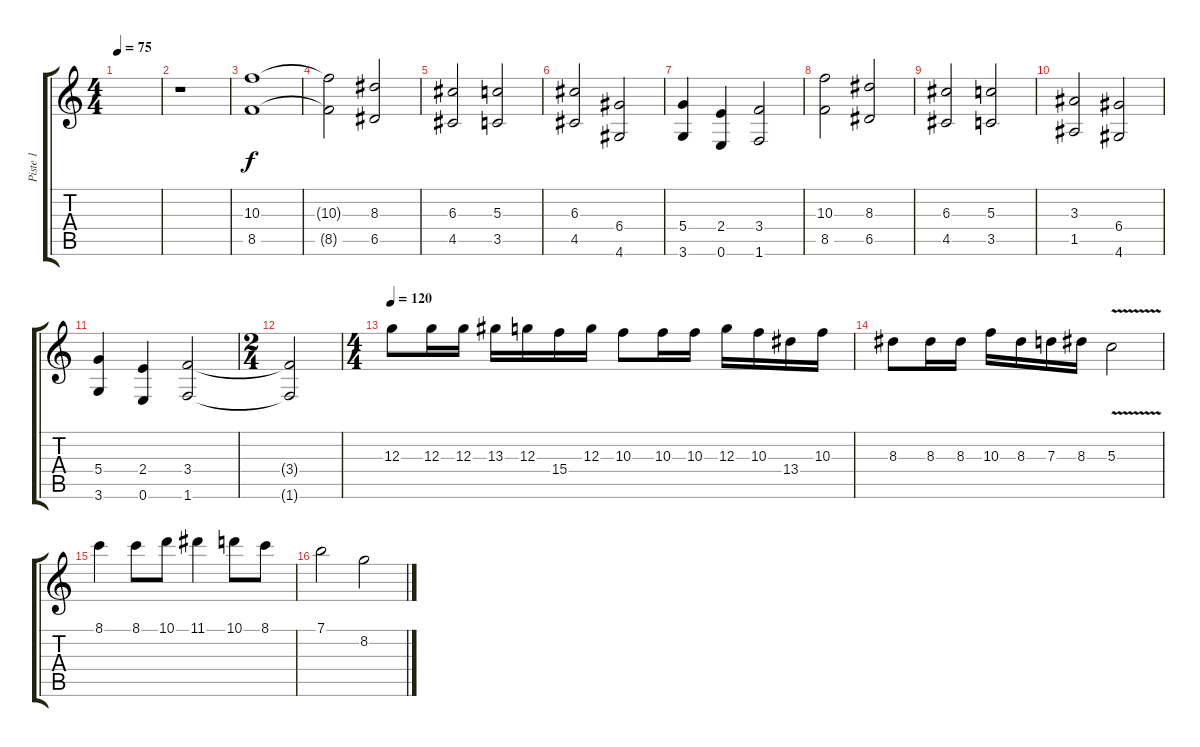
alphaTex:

\track ("Piste 1" "Piste 1") {instrument overdrivenguitar}
\staff {score tabs}
\tuning (E4 B3 G3 D3 A2 E2) {hide}
\ts (4 4)
\tempo 75
\clef g2
\ks c
|
r.1{volume 0} |
(10.3 8.5).1{volume 13} |
(10.3{t} 8.5{t}).2 (8.3 6.5).2 |
(6.3 4.5).2 (5.3 3.5).2 |
(6.3 4.5).2 (6.4 4.6).2 |
(5.4 3.6).4 (2.4 0.6).4 (3.4 1.6).2 |
(10.3 8.5).2 (8.3 6.5).2 |
(6.3 4.5).2 (5.3 3.5).2 |
(3.3 1.5).2 (6.4 4.6).2 |
(5.4 3.6).4 (2.4 0.6).4 (3.4 1.6).2 |
\ts (2 4)
(3.4{t} 1.6{t}).2 |
\ts (4 4)
\tempo 120
12.3.8{instrument electricguitarclean} 12.3.16 12.3.16 13.3.16 12.3.16 15.4.16 12.3.16 10.3.8 10.3.16 10.3.16 12.3.16 10.3.16 13.4.16 10.3.16 |
8.3.8 8.3.16 8.3.16 10.3.16 8.3.16 7.3.16 8.3.16 5.3{v}.2 |
8.1.4 8.1.8 10.1.8 11.1.4 10.1.8 8.1.8 |
7.1.2 8.2.2
